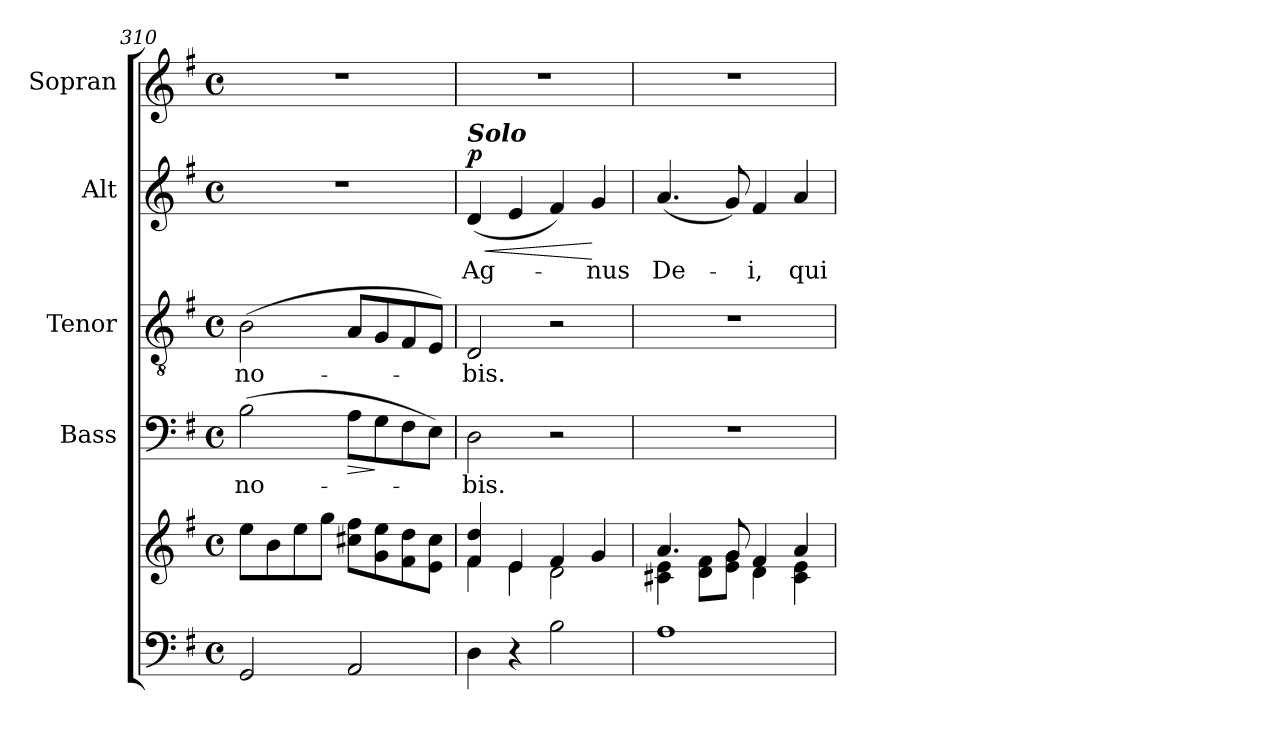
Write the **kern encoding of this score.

**kern	**kern	**kern	**text	**dynam	**kern	**text	**kern	**text	**dynam	**kern
*part5	*part5	*part4	*part4	*part4	*part3	*part3	*part2	*part2	*part2	*part1
*staff6	*staff5	*staff4	*staff4	*staff4	*staff3	*staff3	*staff2	*staff2	*staff2	*staff1
*	*	*I"Bass	*	*	*I"Tenor	*	*I"Alt	*	*	*I"Sopran
*	*	*I'B.	*	*	*I'T.	*	*I'A.	*	*	*I'S.
*clefF4	*clefG2	*clefF4	*	*	*clefGv2	*	*clefG2	*	*	*clefG2
*k[f#]	*k[f#]	*k[f#]	*	*	*k[f#]	*	*k[f#]	*	*	*k[f#]
*G:	*G:	*G:	*	*	*G:	*	*G:	*	*	*G:
*M4/4	*M4/4	*M4/4	*	*	*M4/4	*	*M4/4	*	*	*M4/4
*met(c)	*met(c)	*met(c)	*	*	*met(c)	*	*met(c)	*	*	*met(c)
=310	=310	=310	=310	=310	=310	=310	=310	=310	=310	=310
!	!	!	!LO:LY:b	!	!	!LO:LY:b	!	!	!	!
2GG/	8ee\L	(>2B\	no-	.	(>2B\	no-	1r	.	.	1r
.	8b\	.	.	.	.	.	.	.	.	.
.	8ee\	.	.	.	.	.	.	.	.	.
.	8gg\J	.	.	.	.	.	.	.	.	.
!	!	!	!	!LO:HP:b	!	!	!	!	!	!
2AA/	8cc#X\ 8ff#\L	8A\L	.	>	8A/L	.	.	.	.	.
.	8g\ 8ee\	8G\	.	]	8G/	.	.	.	.	.
.	8f#\ 8dd\	8F#\	.	.	8F#/	.	.	.	.	.
.	8e\ 8cc#\J	8E\J)	.	.	8E/J)	.	.	.	.	.
=311	=311	=311	=311	=311	=311	=311	=311	=311	=311	=311
*	*^	*	*	*	*	*	*	*	*	*
!	!	!	!	!	!	!	!	!LO:TX:a:Bi:t=Solo	!	!	!
!	!	!	!	!LO:LY:b	!	!	!LO:LY:b	!	!LO:LY:b	!LO:HP:b	!
!	!	!	!	!	!	!	!	!	!	!LO:DY:n=1:a	!
4D\	4f#/ 4dd/	4f#\	2D\	-bis.	.	2D/	-bis.	(<4d/	Ag-	< p	1r
4r	4e/	4e\	.	.	.	.	.	4e/	.	.	.
2B\	4f#/	2d\	2r	.	.	2r	.	4f#/)	.	.	.
!	!	!	!	!	!	!	!	!	!LO:LY:b	!	!
.	4g/	.	.	.	.	.	.	4g/	-nus	[	.
!!LO:PB:g=z
=312	=312	=312	=312	=312	=312	=312	=312	=312	=312	=312	=312
!	!	!	!	!	!	!	!	!	!LO:LY:b	!	!
1A	4.a/	4c#X\ 4e\	1r	.	.	1r	.	(<4.a/	De-	.	1r
.	.	8d\ 8f#\L	.	.	.	.	.	.	.	.	.
.	8g/	8e\ 8g\J	.	.	.	.	.	8g/)	.	.	.
!	!	!	!	!	!	!	!	!	!LO:LY:b	!	!
.	4f#/	4d\	.	.	.	.	.	4f#/	-i,	.	.
!	!	!	!	!	!	!	!	!	!LO:LY:b	!	!
.	4a/	4c#\ 4e\	.	.	.	.	.	4a/	qui	.	.
*	*v	*v	*	*	*	*	*	*	*	*	*
=	=	=	=	=	=	=	=	=	=	=
*-	*-	*-	*-	*-	*-	*-	*-	*-	*-	*-
